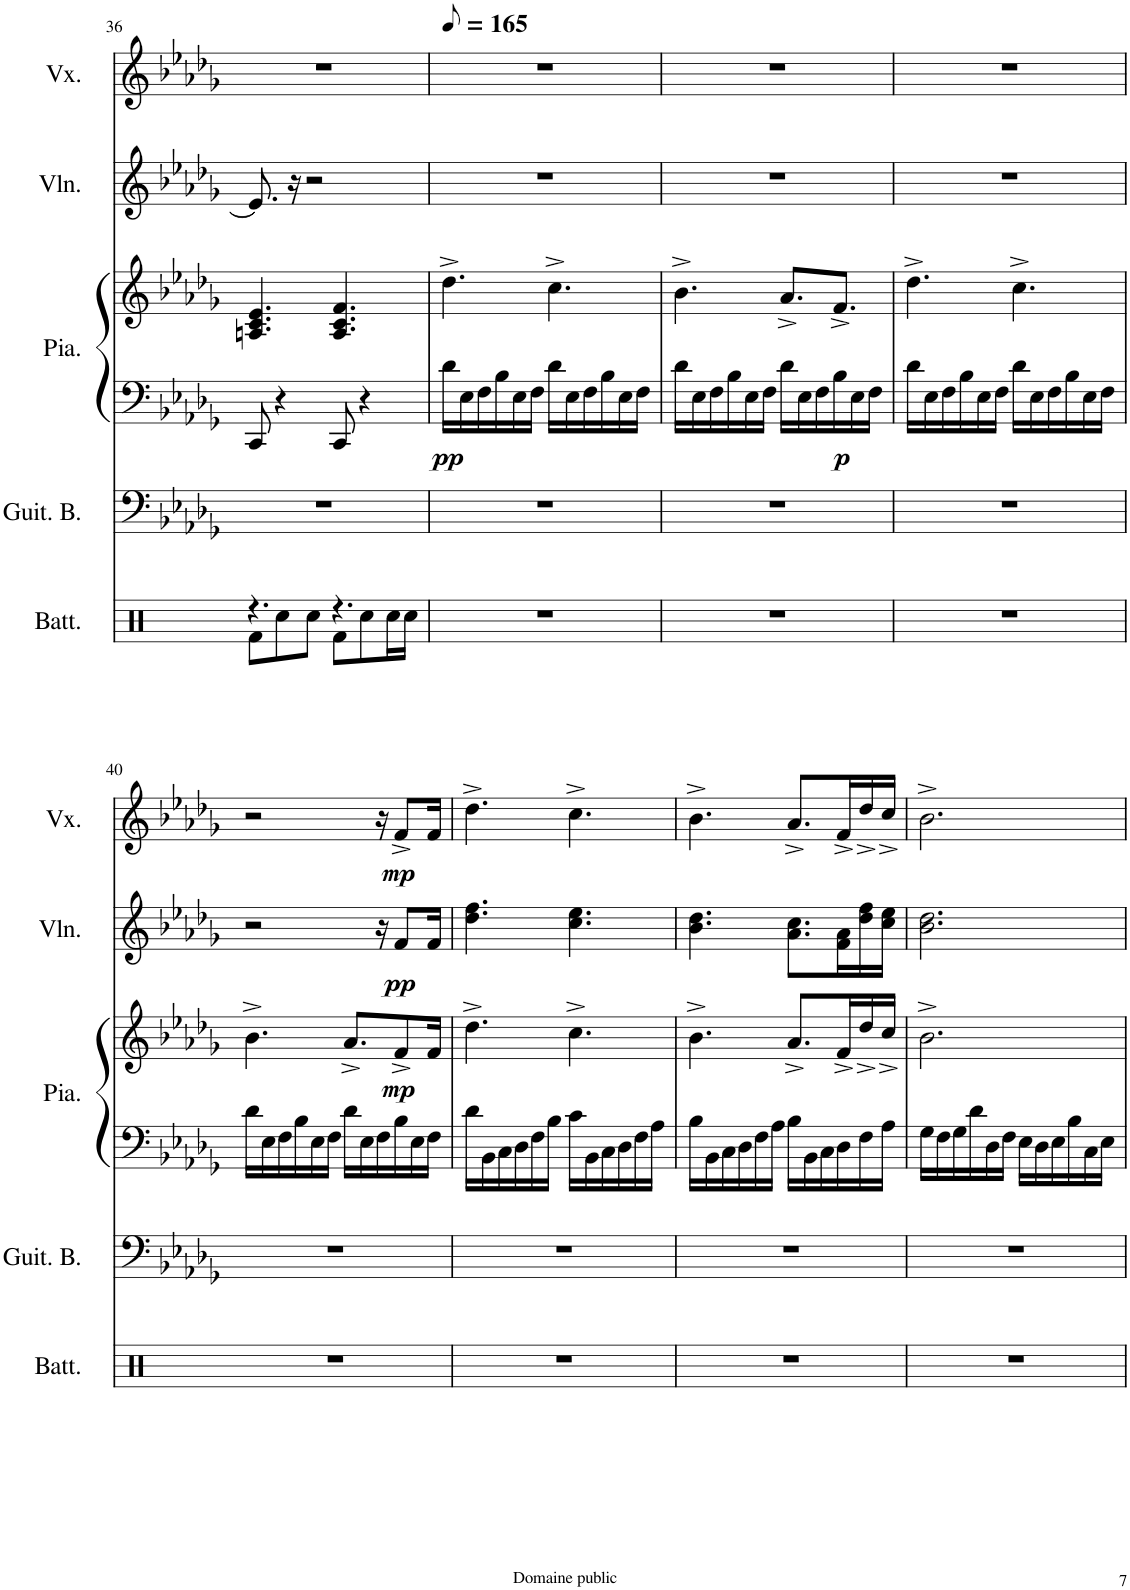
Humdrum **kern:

**kern	**kern	**kern	**kern	**dynam	**kern	**dynam	**kern	**dynam
*part5	*part4	*part3	*part3	*part3	*part2	*part2	*part1	*part1
*staff6	*staff5	*staff4	*staff3	*staff3/4	*staff2	*staff2	*staff1	*staff1
*I"Batterie	*I"Guitare basse	*I"Piano	*	*	*I"Violon	*	*I"Voix	*
*I'Batt.	*I'Guit. B.	*I'Pia.	*	*	*I'Vln.	*	*I'Vx.	*
!!LO:PB:g=z
*clefX	*clefF4	*clefF4	*clefG2	*	*clefG2	*	*clefG2	*
*	*Trd7c12	*	*	*	*	*	*	*
*k[]	*k[b-e-a-d-g-]	*k[b-e-a-d-g-]	*k[b-e-a-d-g-]	*	*k[b-e-a-d-g-]	*	*k[b-e-a-d-g-]	*
*M6/8	*M6/8	*M6/8	*M6/8	*	*M6/8	*	*M6/8	*
=36	=36	=36	=36	=36	=36	=36	=36	=36
*^	*	*	*	*	*	*	*	*
4.r	8Rf\L	2.r	8CC/	4.An/ 4.c/ 4.e-/	.	8.e-/]	.	2.r	.
.	8Rcc\	.	4r	.	.	.	.	.	.
.	.	.	.	.	.	16r	.	.	.
.	8Rcc\J	.	.	.	.	2r	.	.	.
4.r	8Rf\L	.	8CC/	4.A/ 4.c/ 4.f/	.	.	.	.	.
.	8Rcc\	.	4r	.	.	.	.	.	.
.	16Rcc\L	.	.	.	.	.	.	.	.
.	16Rcc\JJ	.	.	.	.	.	.	.	.
*v	*v	*	*	*	*	*	*	*	*
=37	=37	=37	=37	=37	=37	=37	=37	=37
*	*	*	*	*	*	*	*MM83	*
*^	*	*	*	*	*	*	*	*
!	!	!	!	!	!LO:DY:b=2	!	!	!	!
*v	*v	*	*	*	*	*	*	*	*
2.r	2.r	16d-\LL	4.dd-^\	pp	2.r	.	2.r	.
.	.	16E-\	.	.	.	.	.	.
.	.	16F\	.	.	.	.	.	.
.	.	16B-\	.	.	.	.	.	.
.	.	16E-\	.	.	.	.	.	.
.	.	16F\JJ	.	.	.	.	.	.
.	.	16d-\LL	4.cc^\	.	.	.	.	.
.	.	16E-\	.	.	.	.	.	.
.	.	16F\	.	.	.	.	.	.
.	.	16B-\	.	.	.	.	.	.
.	.	16E-\	.	.	.	.	.	.
.	.	16F\JJ	.	.	.	.	.	.
=38	=38	=38	=38	=38	=38	=38	=38	=38
2.r	2.r	16d-\LL	4.b-^\	.	2.r	.	2.r	.
.	.	16E-\	.	.	.	.	.	.
.	.	16F\	.	.	.	.	.	.
.	.	16B-\	.	.	.	.	.	.
.	.	16E-\	.	.	.	.	.	.
.	.	16F\JJ	.	.	.	.	.	.
.	.	16d-\LL	8.a-^/L	.	.	.	.	.
.	.	16E-\	.	.	.	.	.	.
.	.	16F\	.	.	.	.	.	.
!	!	!	!	!LO:DY:b=2	!	!	!	!
.	.	16B-\	8.f^/J	p	.	.	.	.
.	.	16E-\	.	.	.	.	.	.
.	.	16F\JJ	.	.	.	.	.	.
=39	=39	=39	=39	=39	=39	=39	=39	=39
2.r	2.r	16d-\LL	4.dd-^\	.	2.r	.	2.r	.
.	.	16E-\	.	.	.	.	.	.
.	.	16F\	.	.	.	.	.	.
.	.	16B-\	.	.	.	.	.	.
.	.	16E-\	.	.	.	.	.	.
.	.	16F\JJ	.	.	.	.	.	.
.	.	16d-\LL	4.cc^\	.	.	.	.	.
.	.	16E-\	.	.	.	.	.	.
.	.	16F\	.	.	.	.	.	.
.	.	16B-\	.	.	.	.	.	.
.	.	16E-\	.	.	.	.	.	.
.	.	16F\JJ	.	.	.	.	.	.
!!LO:LB:g=z
=40	=40	=40	=40	=40	=40	=40	=40	=40
2.r	2.r	16d-\LL	4.b-^\	.	2r	.	2r	.
.	.	16E-\	.	.	.	.	.	.
.	.	16F\	.	.	.	.	.	.
.	.	16B-\	.	.	.	.	.	.
.	.	16E-\	.	.	.	.	.	.
.	.	16F\JJ	.	.	.	.	.	.
.	.	16d-\LL	8.a-^/L	.	.	.	.	.
.	.	16E-\	.	.	.	.	.	.
.	.	16F\	.	.	16r	.	16r	.
!	!	!	!	!LO:DY:b	!	!LO:DY:b	!	!LO:DY:b
.	.	16B-\	8f^/	mp	8f/L	pp	8f^/L	mp
.	.	16E-\	.	.	.	.	.	.
.	.	16F\JJ	16f/Jk	.	16f/Jk	.	16f/Jk	.
=41	=41	=41	=41	=41	=41	=41	=41	=41
2.r	2.r	16d-\LL	4.dd-^\	.	4.dd-\ 4.ff\	.	4.dd-^\	.
.	.	16BB-\	.	.	.	.	.	.
.	.	16C\	.	.	.	.	.	.
.	.	16D-\	.	.	.	.	.	.
.	.	16F\	.	.	.	.	.	.
.	.	16B-\JJ	.	.	.	.	.	.
.	.	16c\LL	4.cc^\	.	4.cc\ 4.ee-\	.	4.cc^\	.
.	.	16BB-\	.	.	.	.	.	.
.	.	16C\	.	.	.	.	.	.
.	.	16D-\	.	.	.	.	.	.
.	.	16F\	.	.	.	.	.	.
.	.	16A-\JJ	.	.	.	.	.	.
=42	=42	=42	=42	=42	=42	=42	=42	=42
2.r	2.r	16B-\LL	4.b-^\	.	4.b-\ 4.dd-\	.	4.b-^\	.
.	.	16BB-\	.	.	.	.	.	.
.	.	16C\	.	.	.	.	.	.
.	.	16D-\	.	.	.	.	.	.
.	.	16F\	.	.	.	.	.	.
.	.	16A-\JJ	.	.	.	.	.	.
.	.	16B-\LL	8.a-^/L	.	8.a-\ 8.cc\L	.	8.a-^/L	.
.	.	16BB-\	.	.	.	.	.	.
.	.	16C\	.	.	.	.	.	.
.	.	16D-\	16f^/L	.	16f\ 16a-\L	.	16f^/L	.
.	.	16F\	16dd-^/	.	16dd-\ 16ff\	.	16dd-^/	.
.	.	16A-\JJ	16cc^/JJ	.	16cc\ 16ee-\JJ	.	16cc^/JJ	.
=43	=43	=43	=43	=43	=43	=43	=43	=43
2.r	2.r	16G-\LL	2.b-^\	.	2.b-\ 2.dd-\	.	2.b-^\	.
.	.	16F\	.	.	.	.	.	.
.	.	16G-\	.	.	.	.	.	.
.	.	16d-\	.	.	.	.	.	.
.	.	16D-\	.	.	.	.	.	.
.	.	16F\JJ	.	.	.	.	.	.
.	.	16E-\LL	.	.	.	.	.	.
.	.	16D-\	.	.	.	.	.	.
.	.	16E-\	.	.	.	.	.	.
.	.	16B-\	.	.	.	.	.	.
.	.	16C\	.	.	.	.	.	.
.	.	16E-\JJ	.	.	.	.	.	.
=	=	=	=	=	=	=	=	=
*-	*-	*-	*-	*-	*-	*-	*-	*-
